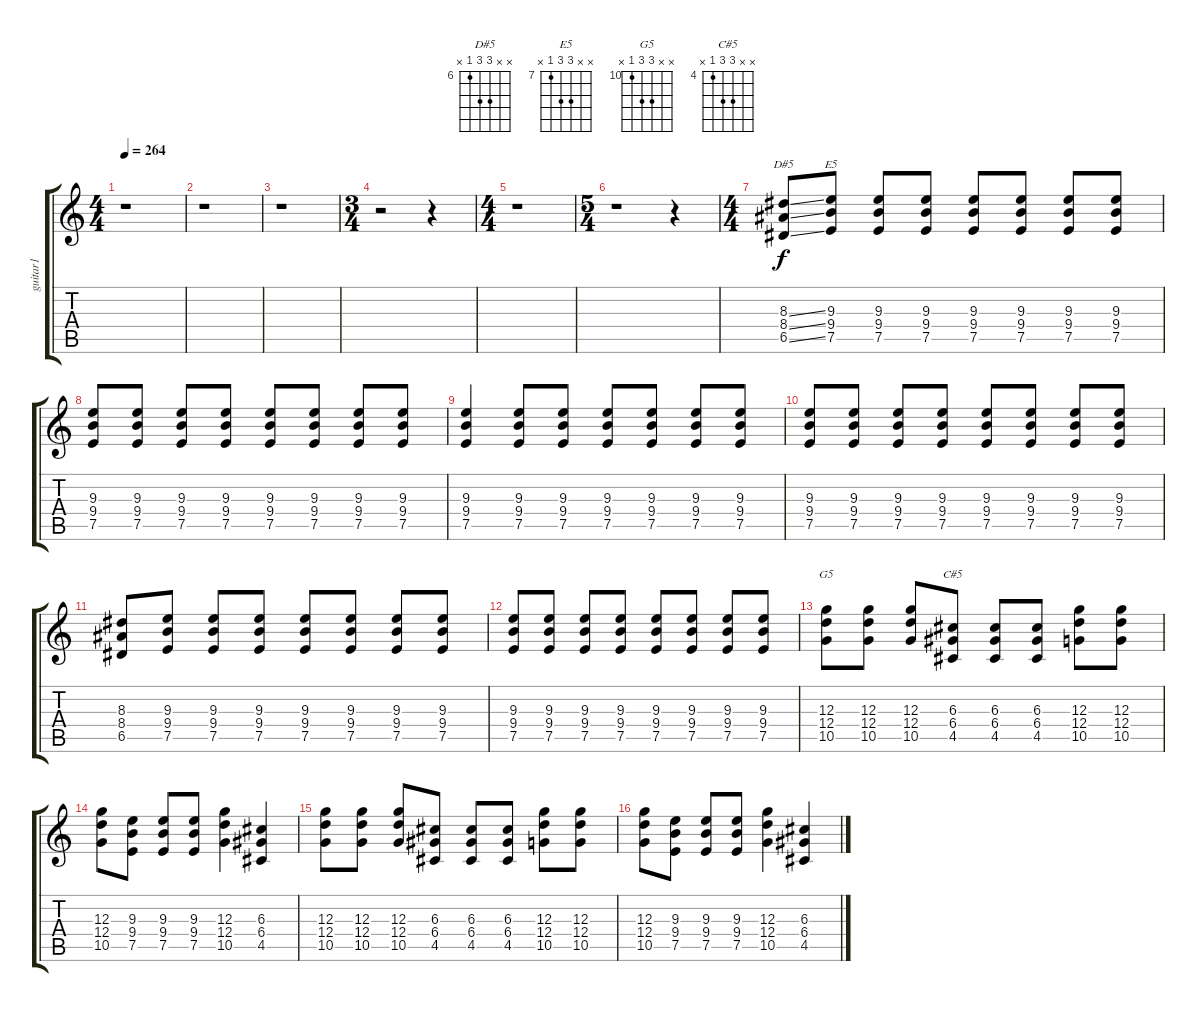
\track ("guitar1" "guitar1") {instrument distortionguitar}
\staff {score tabs}
\tuning (E4 B3 G3 D3 A2 E2) {hide}
\chord ("D#5" x x 8 8 6 x) {firstfret 6}
\chord ("E5" x x 9 9 7 x) {firstfret 7}
\chord ("G5" x x 12 12 10 x) {firstfret 10}
\chord ("C#5" x x 6 6 4 x) {firstfret 4}
\ts (4 4)
\tempo 264
\clef g2
\ks c
r.1{dy f instrument distortionguitar} |
r.1 |
r.1 |
\ts (3 4)
r.2 r.4 |
\ts (4 4)
r.1 |
\ts (5 4)
r.1 r.4 |
\ts (4 4)
(8.3{ss} 8.4{ss} 6.5{ss}).8{ch "D#5"} (9.3 9.4 7.5).8{ch "E5"} (9.3 9.4 7.5).8 (9.3 9.4 7.5).8 (9.3 9.4 7.5).8 (9.3 9.4 7.5).8 (9.3 9.4 7.5).8 (9.3 9.4 7.5).8 |
(9.3 9.4 7.5).8 (9.3 9.4 7.5).8 (9.3 9.4 7.5).8 (9.3 9.4 7.5).8 (9.3 9.4 7.5).8 (9.3 9.4 7.5).8 (9.3 9.4 7.5).8 (9.3 9.4 7.5).8 |
(9.3 9.4 7.5).4 (9.3 9.4 7.5).8 (9.3 9.4 7.5).8 (9.3 9.4 7.5).8 (9.3 9.4 7.5).8 (9.3 9.4 7.5).8 (9.3 9.4 7.5).8 |
(9.3 9.4 7.5).8 (9.3 9.4 7.5).8 (9.3 9.4 7.5).8 (9.3 9.4 7.5).8 (9.3 9.4 7.5).8 (9.3 9.4 7.5).8 (9.3 9.4 7.5).8 (9.3 9.4 7.5).8 |
(8.3 8.4 6.5).8 (9.3 9.4 7.5).8 (9.3 9.4 7.5).8 (9.3 9.4 7.5).8 (9.3 9.4 7.5).8 (9.3 9.4 7.5).8 (9.3 9.4 7.5).8 (9.3 9.4 7.5).8 |
(9.3 9.4 7.5).8 (9.3 9.4 7.5).8 (9.3 9.4 7.5).8 (9.3 9.4 7.5).8 (9.3 9.4 7.5).8 (9.3 9.4 7.5).8 (9.3 9.4 7.5).8 (9.3 9.4 7.5).8 |
(12.3 12.4 10.5).8{ch "G5"} (12.3 12.4 10.5).8 (12.3 12.4 10.5).8 (6.3 6.4 4.5).8{ch "C#5"} (6.3 6.4 4.5).8 (6.3 6.4 4.5).8 (12.3 12.4 10.5).8 (12.3 12.4 10.5).8 |
(12.3 12.4 10.5).8 (9.3 9.4 7.5).8 (9.3 9.4 7.5).8 (9.3 9.4 7.5).8 (12.3 12.4 10.5).4 (6.3 6.4 4.5).4 |
(12.3 12.4 10.5).8 (12.3 12.4 10.5).8 (12.3 12.4 10.5).8 (6.3 6.4 4.5).8 (6.3 6.4 4.5).8 (6.3 6.4 4.5).8 (12.3 12.4 10.5).8 (12.3 12.4 10.5).8 |
(12.3 12.4 10.5).8 (9.3 9.4 7.5).8 (9.3 9.4 7.5).8 (9.3 9.4 7.5).8 (12.3 12.4 10.5).4 (6.3 6.4 4.5).4
